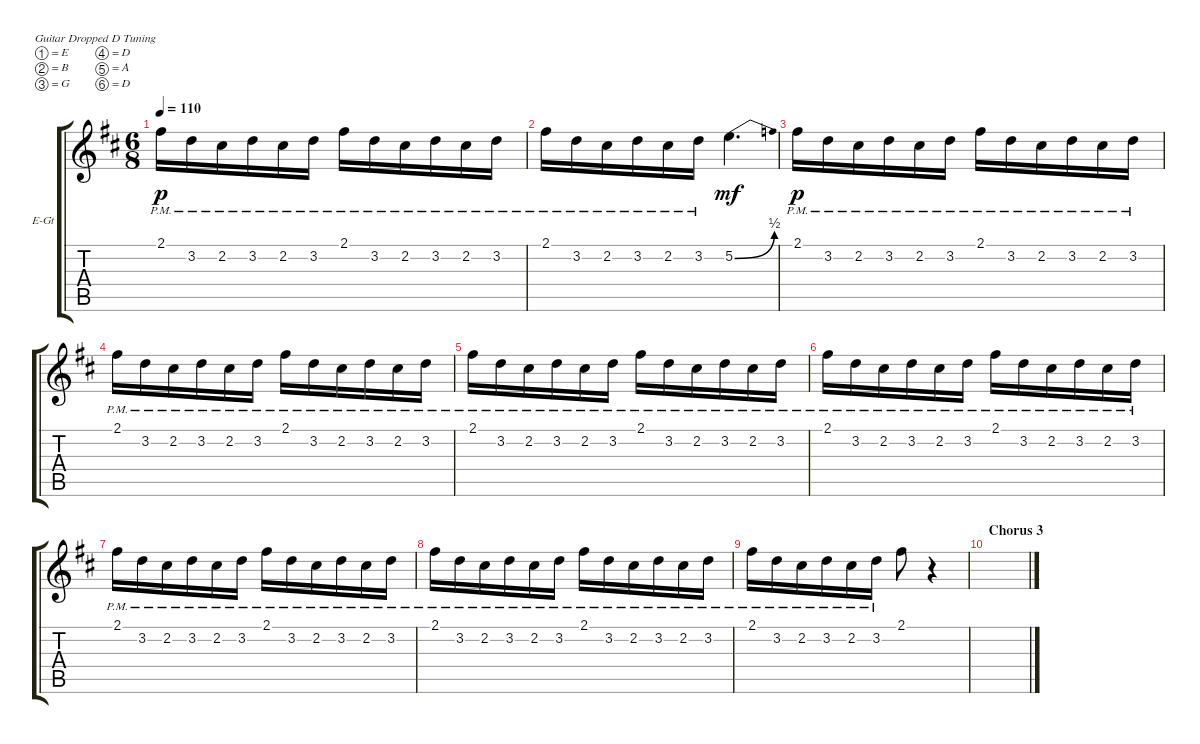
\defaultSystemsLayout 4
\bracketExtendMode groupsimilarinstruments
\firstSystemTrackNameOrientation horizontal
\otherSystemsTrackNameOrientation horizontal
\track ("Electric Guitar" "E-Gt") {instrument overdrivenguitar}
\staff {score tabs}
\tuning (E4 B3 G3 D3 A2 D2)
\ts (6 8)
\tempo 110
\clef g2
\ks d
2.1{pm}.16{dy p} 3.2{pm}.16 2.2{pm}.16 3.2{pm}.16 2.2{pm}.16 3.2{pm}.16 2.1{pm}.16 3.2{pm}.16 2.2{pm}.16 3.2{pm}.16 2.2{pm}.16 3.2{pm}.16 |
2.1{pm}.16 3.2{pm}.16 2.2{pm}.16 3.2{pm}.16 2.2{pm}.16 3.2{pm}.16 5.2{be (bend 0 0 51.6 2)}.4{d dy mf} |
2.1{pm}.16{dy p} 3.2{pm}.16 2.2{pm}.16 3.2{pm}.16 2.2{pm}.16 3.2{pm}.16 2.1{pm}.16 3.2{pm}.16 2.2{pm}.16 3.2{pm}.16 2.2{pm}.16 3.2{pm}.16 |
2.1{pm}.16 3.2{pm}.16 2.2{pm}.16 3.2{pm}.16 2.2{pm}.16 3.2{pm}.16 2.1{pm}.16 3.2{pm}.16 2.2{pm}.16 3.2{pm}.16 2.2{pm}.16 3.2{pm}.16 |
2.1{pm}.16 3.2{pm}.16 2.2{pm}.16 3.2{pm}.16 2.2{pm}.16 3.2{pm}.16 2.1{pm}.16 3.2{pm}.16 2.2{pm}.16 3.2{pm}.16 2.2{pm}.16 3.2{pm}.16 |
2.1{pm}.16 3.2{pm}.16 2.2{pm}.16 3.2{pm}.16 2.2{pm}.16 3.2{pm}.16 2.1{pm}.16 3.2{pm}.16 2.2{pm}.16 3.2{pm}.16 2.2{pm}.16 3.2{pm}.16 |
2.1{pm}.16 3.2{pm}.16 2.2{pm}.16 3.2{pm}.16 2.2{pm}.16 3.2{pm}.16 2.1{pm}.16 3.2{pm}.16 2.2{pm}.16 3.2{pm}.16 2.2{pm}.16 3.2{pm}.16 |
2.1{pm}.16 3.2{pm}.16 2.2{pm}.16 3.2{pm}.16 2.2{pm}.16 3.2{pm}.16 2.1{pm}.16 3.2{pm}.16 2.2{pm}.16 3.2{pm}.16 2.2{pm}.16 3.2{pm}.16 |
2.1{pm}.16 3.2{pm}.16 2.2{pm}.16 3.2{pm}.16 2.2{pm}.16 3.2{pm}.16 2.1.8 r.4 |
\section ("" "Chorus 3")
